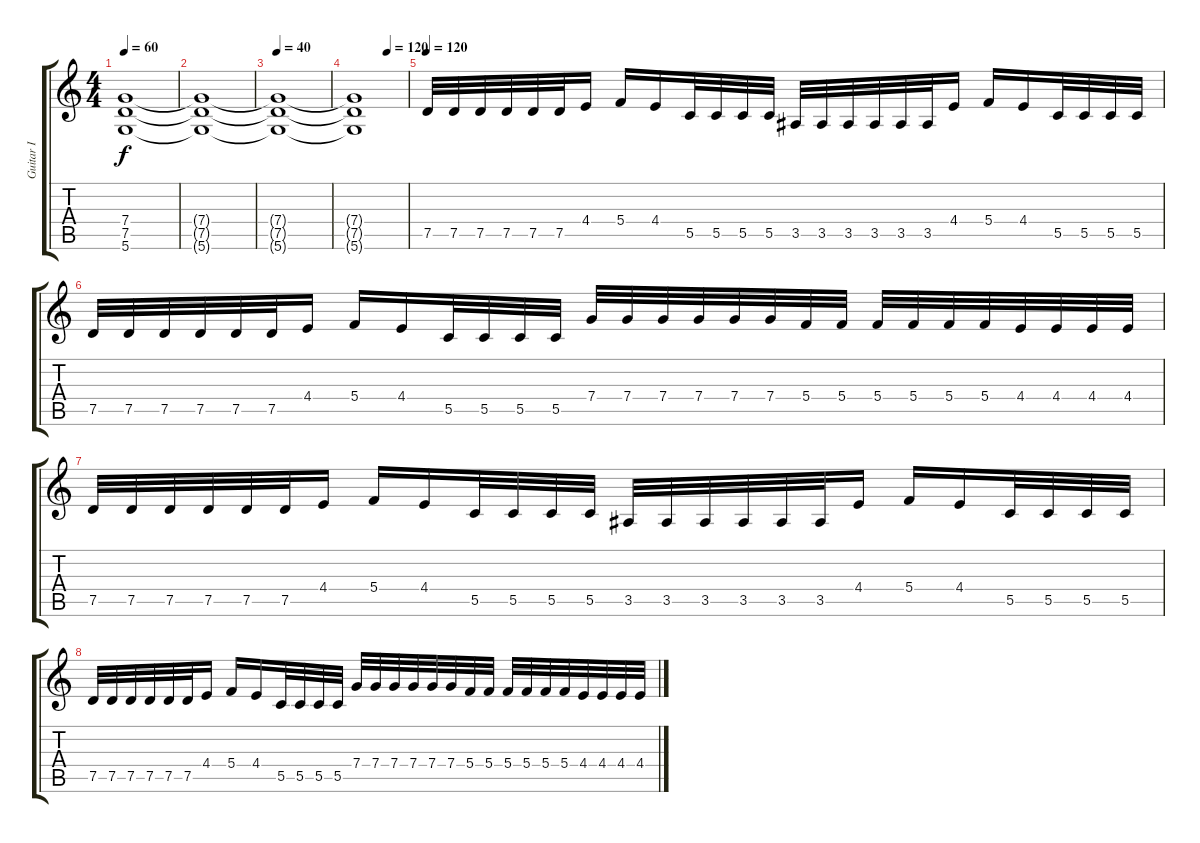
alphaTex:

\track ("Guitar I" "Guitar I") {instrument distortionguitar}
\staff {score tabs}
\tuning (D4 A3 F3 C3 G2 D2) {hide}
\ts (4 4)
\tempo 60
\clef g2
\ks c
(7.4 7.5 5.6).1{dy f} |
(7.4{t} 7.5{t} 5.6{t}).1 |
\tempo 40
(7.4{t} 7.5{t} 5.6{t}).1 |
\tempo (120 0.625)
(7.4{t} 7.5{t} 5.6{t}).1 |
\tempo 120
7.5.32 7.5.32 7.5.32 7.5.32 7.5.32 7.5.32 4.4.16 5.4.16 4.4.16 5.5.32 5.5.32 5.5.32 5.5.32 3.5.32 3.5.32 3.5.32 3.5.32 3.5.32 3.5.32 4.4.16 5.4.16 4.4.16 5.5.32 5.5.32 5.5.32 5.5.32 |
7.5.32 7.5.32 7.5.32 7.5.32 7.5.32 7.5.32 4.4.16 5.4.16 4.4.16 5.5.32 5.5.32 5.5.32 5.5.32 7.4.32 7.4.32 7.4.32 7.4.32 7.4.32 7.4.32 5.4.32 5.4.32 5.4.32 5.4.32 5.4.32 5.4.32 4.4.32 4.4.32 4.4.32 4.4.32 |
7.5.32 7.5.32 7.5.32 7.5.32 7.5.32 7.5.32 4.4.16 5.4.16 4.4.16 5.5.32 5.5.32 5.5.32 5.5.32 3.5.32 3.5.32 3.5.32 3.5.32 3.5.32 3.5.32 4.4.16 5.4.16 4.4.16 5.5.32 5.5.32 5.5.32 5.5.32 |
7.5.32 7.5.32 7.5.32 7.5.32 7.5.32 7.5.32 4.4.16 5.4.16 4.4.16 5.5.32 5.5.32 5.5.32 5.5.32 7.4.32 7.4.32 7.4.32 7.4.32 7.4.32 7.4.32 5.4.32 5.4.32 5.4.32 5.4.32 5.4.32 5.4.32 4.4.32 4.4.32 4.4.32 4.4.32
